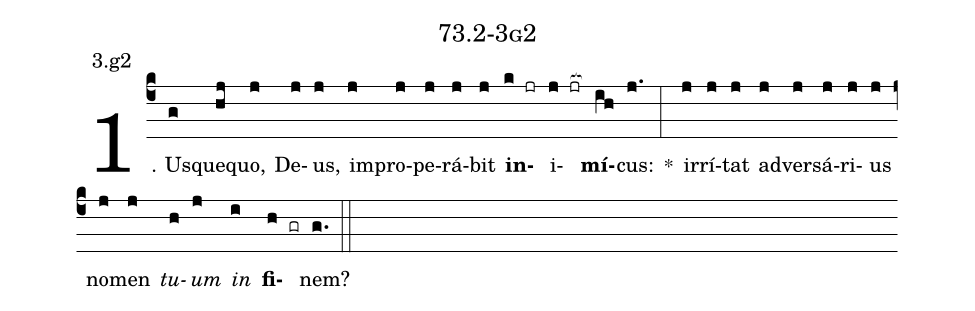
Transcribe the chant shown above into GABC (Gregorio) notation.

name: 73.2-3g2;
annotation: 3.g2;
%%
(c4)1. Us(g)que(hj)quo,(j) De(j)us,(j) im(j)pro(j)pe(j)rá(j)bit(j) <b>in</b>(k jr)i(j jr[ocb:1{])<b>mí</b>(ih[ocb:0}])cus:(j.) *(:) ir(j)rí(j)tat(j) ad(j)ver(j)sá(j)ri(j)us(j) no(j)men(j) <i>tu</i>(h)<i>um</i>(j) <i>in</i>(i) <b>fi</b>(h gr)nem?(g.) (::)


%E(j) u(h) o(j) u(i) a(h) e.(g.) (::)
